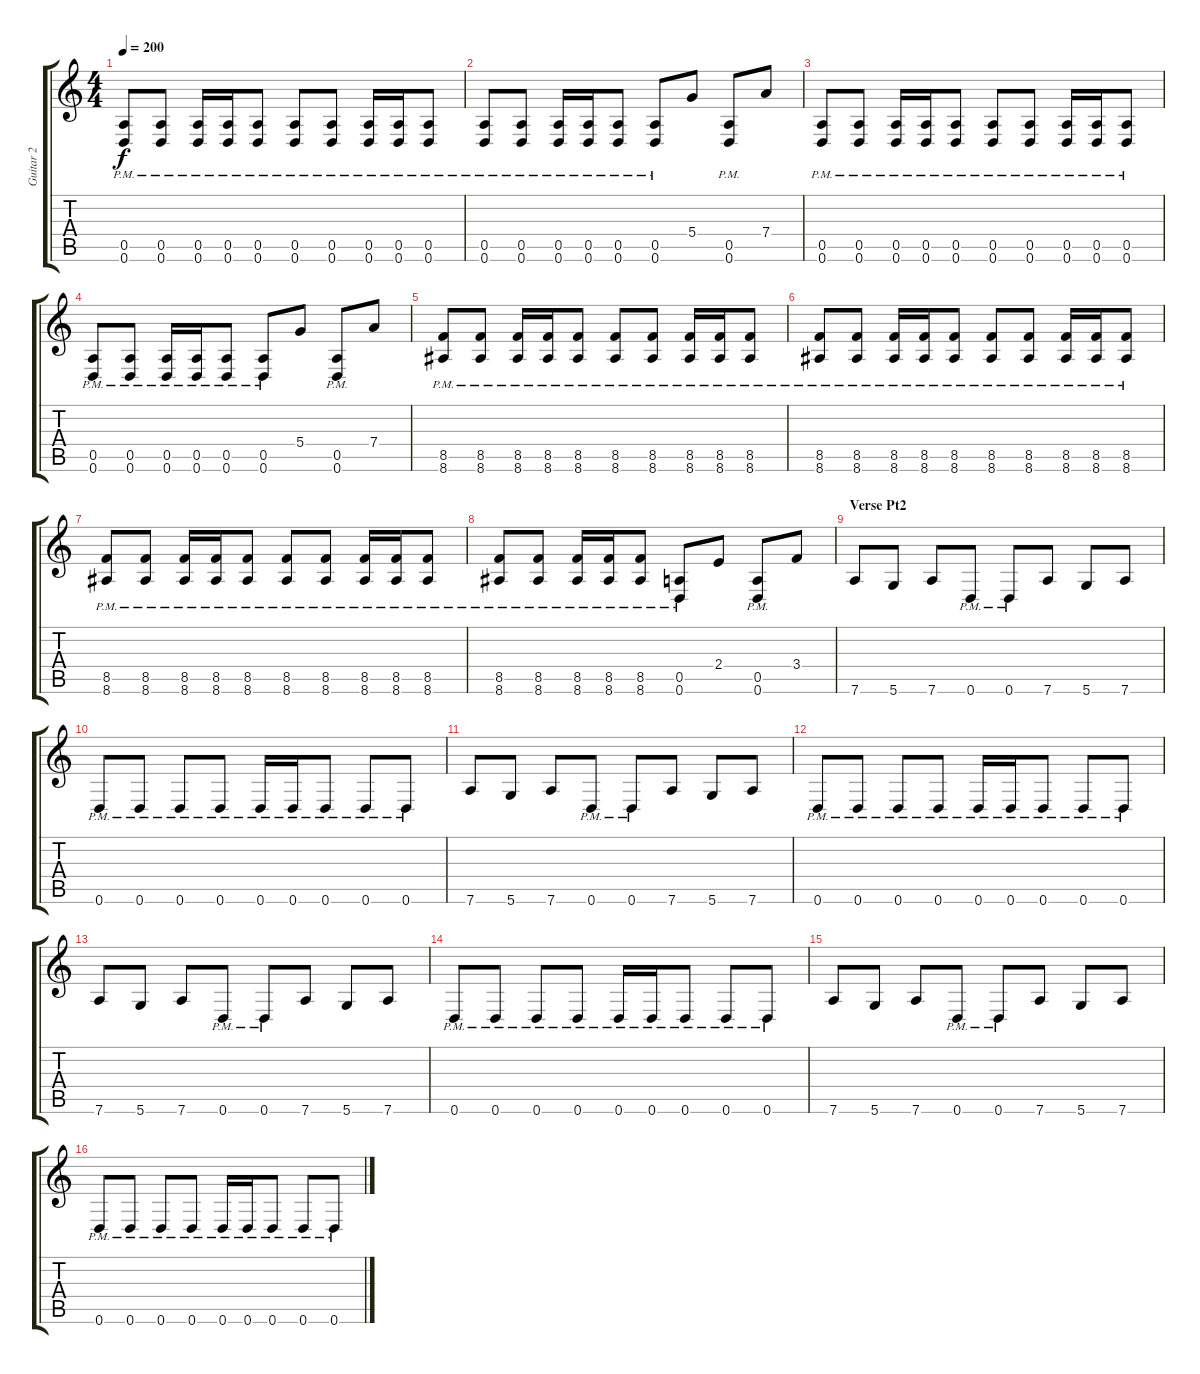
\track ("Guitar 2" "Guitar 2") {instrument distortionguitar}
\staff {score tabs}
\tuning (E4 B3 G3 D3 A2 D2) {hide}
\ts (4 4)
\tempo 200
\clef g2
\ks c
(0.5{pm} 0.6{pm}).8{dy f} (0.5{pm} 0.6{pm}).8 (0.5{pm} 0.6{pm}).16 (0.5{pm} 0.6{pm}).16 (0.5{pm} 0.6{pm}).8 (0.5{pm} 0.6{pm}).8 (0.5{pm} 0.6{pm}).8 (0.5{pm} 0.6{pm}).16 (0.5{pm} 0.6{pm}).16 (0.5{pm} 0.6{pm}).8 |
(0.5{pm} 0.6{pm}).8 (0.5{pm} 0.6{pm}).8 (0.5{pm} 0.6{pm}).16 (0.5{pm} 0.6{pm}).16 (0.5{pm} 0.6{pm}).8 (0.5{pm} 0.6{pm}).8 5.4.8 (0.5{pm} 0.6{pm}).8 7.4.8 |
(0.5{pm} 0.6{pm}).8 (0.5{pm} 0.6{pm}).8 (0.5{pm} 0.6{pm}).16 (0.5{pm} 0.6{pm}).16 (0.5{pm} 0.6{pm}).8 (0.5{pm} 0.6{pm}).8 (0.5{pm} 0.6{pm}).8 (0.5{pm} 0.6{pm}).16 (0.5{pm} 0.6{pm}).16 (0.5{pm} 0.6{pm}).8 |
(0.5{pm} 0.6{pm}).8 (0.5{pm} 0.6{pm}).8 (0.5{pm} 0.6{pm}).16 (0.5{pm} 0.6{pm}).16 (0.5{pm} 0.6{pm}).8 (0.5{pm} 0.6{pm}).8 5.4.8 (0.5{pm} 0.6{pm}).8 7.4.8 |
(8.5{pm} 8.6{pm}).8 (8.5{pm} 8.6{pm}).8 (8.5{pm} 8.6{pm}).16 (8.5{pm} 8.6{pm}).16 (8.5{pm} 8.6{pm}).8 (8.5{pm} 8.6{pm}).8 (8.5{pm} 8.6{pm}).8 (8.5{pm} 8.6{pm}).16 (8.5{pm} 8.6{pm}).16 (8.5{pm} 8.6{pm}).8 |
(8.5{pm} 8.6{pm}).8 (8.5{pm} 8.6{pm}).8 (8.5{pm} 8.6{pm}).16 (8.5{pm} 8.6{pm}).16 (8.5{pm} 8.6{pm}).8 (8.5{pm} 8.6{pm}).8 (8.5{pm} 8.6{pm}).8 (8.5{pm} 8.6{pm}).16 (8.5{pm} 8.6{pm}).16 (8.5{pm} 8.6{pm}).8 |
(8.5{pm} 8.6{pm}).8 (8.5{pm} 8.6{pm}).8 (8.5{pm} 8.6{pm}).16 (8.5{pm} 8.6{pm}).16 (8.5{pm} 8.6{pm}).8 (8.5{pm} 8.6{pm}).8 (8.5{pm} 8.6{pm}).8 (8.5{pm} 8.6{pm}).16 (8.5{pm} 8.6{pm}).16 (8.5{pm} 8.6{pm}).8 |
(8.5{pm} 8.6{pm}).8 (8.5{pm} 8.6{pm}).8 (8.5{pm} 8.6{pm}).16 (8.5{pm} 8.6{pm}).16 (8.5{pm} 8.6{pm}).8 (0.5{pm} 0.6{pm}).8 2.4.8 (0.5{pm} 0.6{pm}).8 3.4.8 |
\section ("" "Verse Pt2")
7.6.8 5.6.8 7.6.8 0.6{pm}.8 0.6{pm}.8 7.6.8 5.6.8 7.6.8 |
0.6{pm}.8 0.6{pm}.8 0.6{pm}.8 0.6{pm}.8 0.6{pm}.16 0.6{pm}.16 0.6{pm}.8 0.6{pm}.8 0.6{pm}.8 |
7.6.8 5.6.8 7.6.8 0.6{pm}.8 0.6{pm}.8 7.6.8 5.6.8 7.6.8 |
0.6{pm}.8 0.6{pm}.8 0.6{pm}.8 0.6{pm}.8 0.6{pm}.16 0.6{pm}.16 0.6{pm}.8 0.6{pm}.8 0.6{pm}.8 |
7.6.8 5.6.8 7.6.8 0.6{pm}.8 0.6{pm}.8 7.6.8 5.6.8 7.6.8 |
0.6{pm}.8 0.6{pm}.8 0.6{pm}.8 0.6{pm}.8 0.6{pm}.16 0.6{pm}.16 0.6{pm}.8 0.6{pm}.8 0.6{pm}.8 |
7.6.8 5.6.8 7.6.8 0.6{pm}.8 0.6{pm}.8 7.6.8 5.6.8 7.6.8 |
0.6{pm}.8 0.6{pm}.8 0.6{pm}.8 0.6{pm}.8 0.6{pm}.16 0.6{pm}.16 0.6{pm}.8 0.6{pm}.8 0.6{pm}.8
